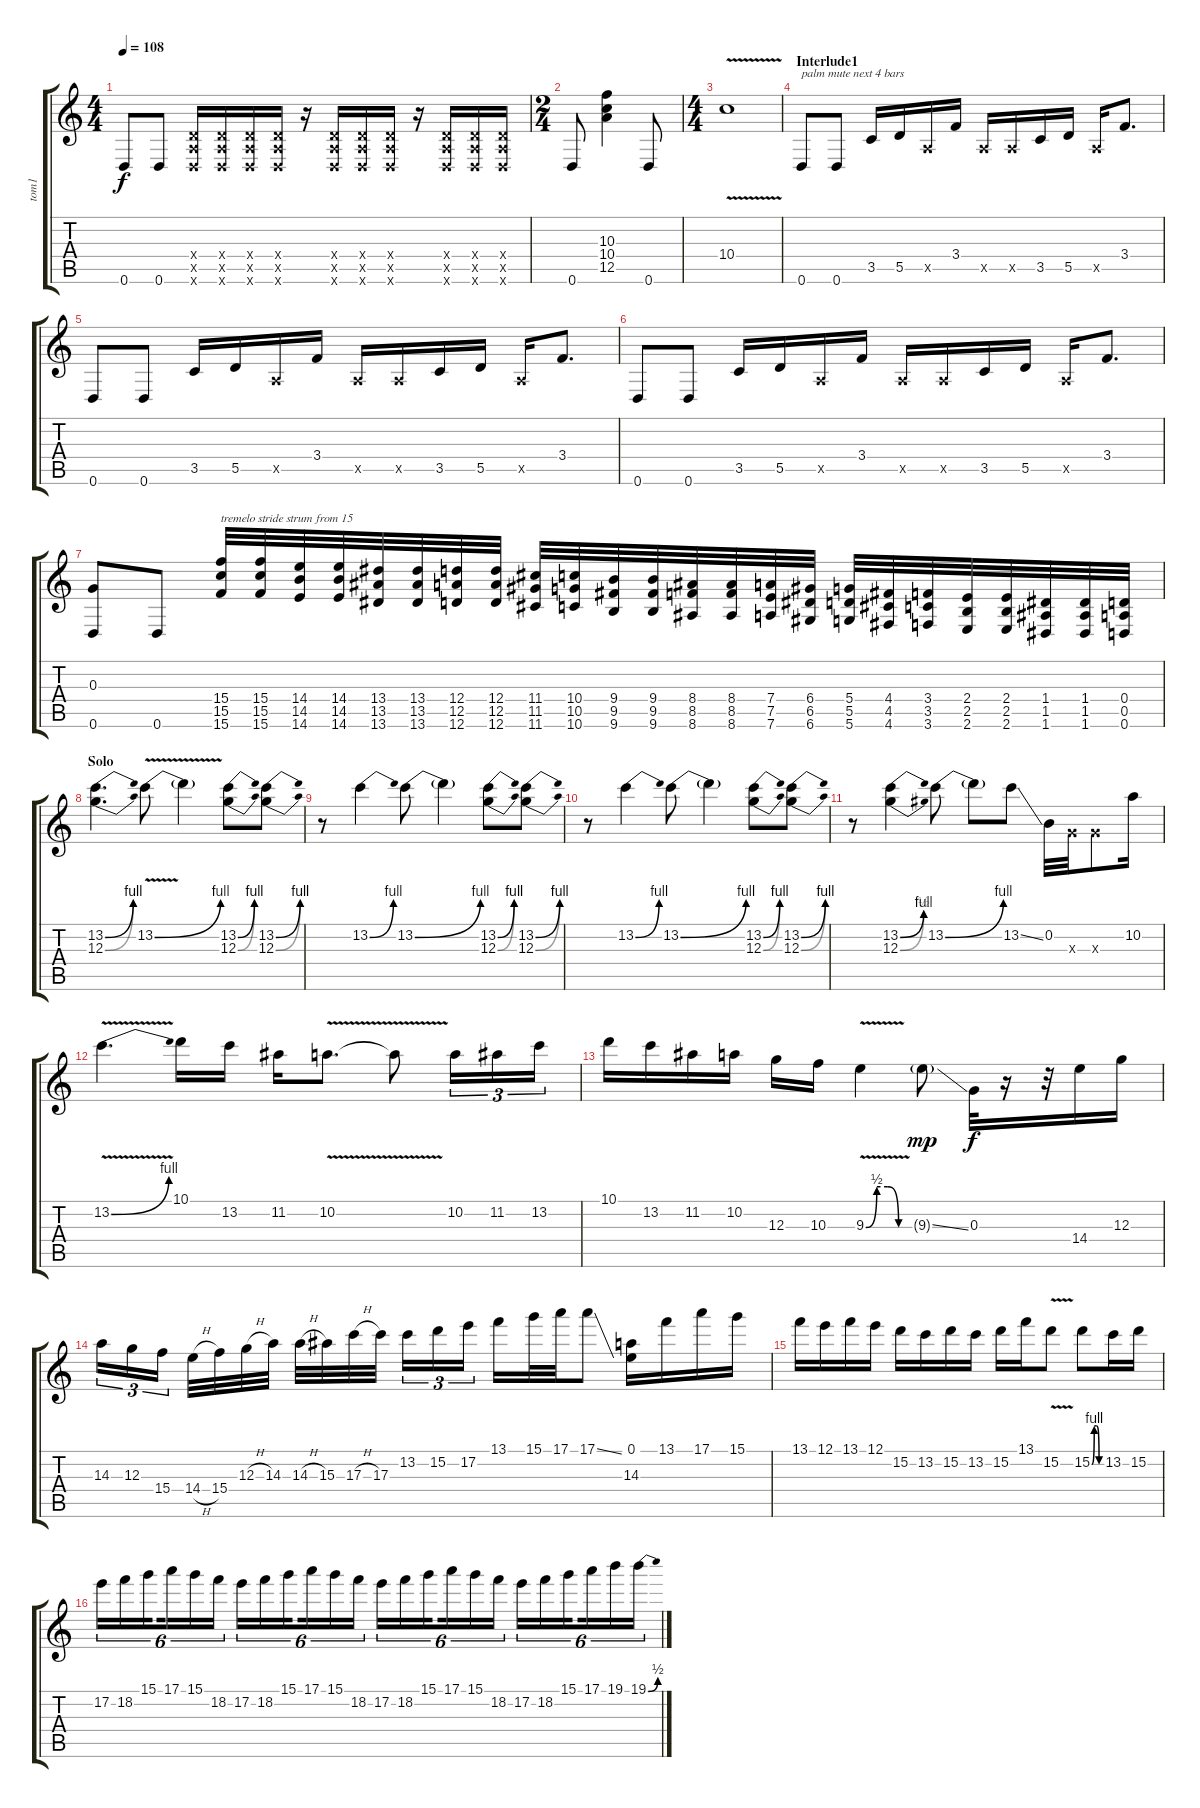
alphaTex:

\track ("tom1" "tom1") {instrument distortionguitar}
\staff {score tabs}
\tuning (E4 B3 G3 D3 A2 D2) {hide}
\ts (4 4)
\tempo 108
\clef g2
\ks c
0.6.8{dy f} 0.6.8 (0.4{x} 0.5{x} 0.6{x}).16 (0.4{x} 0.5{x} 0.6{x}).16 (0.4{x} 0.5{x} 0.6{x}).16 (0.4{x} 0.5{x} 0.6{x}).16 r.16 (0.4{x} 0.5{x} 0.6{x}).16 (0.4{x} 0.5{x} 0.6{x}).16 (0.4{x} 0.5{x} 0.6{x}).16 r.16 (0.4{x} 0.5{x} 0.6{x}).16 (0.4{x} 0.5{x} 0.6{x}).16 (0.4{x} 0.5{x} 0.6{x}).16 |
\ts (2 4)
0.6.8 (10.3 10.4 12.5).4 0.6.8 |
\ts (4 4)
10.4{v}.1 |
\section ("" "Interlude1")
0.6.8{txt "palm mute next 4 bars"} 0.6.8 3.5.16 5.5.16 0.5{x}.16 3.4.16 0.5{x}.16 0.5{x}.16 3.5.16 5.5.16 0.5{x}.16 3.4.8{d} |
0.6.8 0.6.8 3.5.16 5.5.16 0.5{x}.16 3.4.16 0.5{x}.16 0.5{x}.16 3.5.16 5.5.16 0.5{x}.16 3.4.8{d} |
0.6.8 0.6.8 3.5.16 5.5.16 0.5{x}.16 3.4.16 0.5{x}.16 0.5{x}.16 3.5.16 5.5.16 0.5{x}.16 3.4.8{d} |
(0.3 0.6).8 0.6.8 (15.4 15.5 15.6).32{txt "tremelo stride strum from 15"} (15.4 15.5 15.6).32 (14.4 14.5 14.6).32 (14.4 14.5 14.6).32 (13.4 13.5 13.6).32 (13.4 13.5 13.6).32 (12.4 12.5 12.6).32 (12.4 12.5 12.6).32 (11.4 11.5 11.6).32 (10.4 10.5 10.6).32 (9.4 9.5 9.6).32 (9.4 9.5 9.6).32 (8.4 8.5 8.6).32 (8.4 8.5 8.6).32 (7.4 7.5 7.6).32 (6.4 6.5 6.6).32 (5.4 5.5 5.6).32 (4.4 4.5 4.6).32 (3.4 3.5 3.6).32 (2.4 2.5 2.6).32 (2.4 2.5 2.6).32 (1.4 1.5 1.6).32 (1.4 1.5 1.6).32 (0.4 0.5 0.6).32 |
\section ("" "Solo")
(13.2{be (bend 0 0 60 4)} 12.3{be (bend 0 0 60 4)}).4{d} 13.2{be (bend 0 0 60 4) v}.8 13.2{t}.4 (13.2{be (bend 0 0 60 4)} 12.3{be (bend 0 0 60 4)}).8 (13.2{be (bend 0 0 60 4)} 12.3{be (bend 0 0 60 4)}).8 |
r.8 13.2{be (bend 0 0 60 4)}.4 13.2{be (bend 0 0 60 4)}.8 13.2{t}.4 (13.2{be (bend 0 0 60 4)} 12.3{be (bend 0 0 60 4)}).8 (13.2{be (bend 0 0 60 4)} 12.3{be (bend 0 0 60 4)}).8 |
r.8 13.2{be (bend 0 0 60 4)}.4 13.2{be (bend 0 0 60 4)}.8 13.2{t}.4 (13.2{be (bend 0 0 60 4)} 12.3{be (bend 0 0 60 4)}).8 (13.2{be (bend 0 0 60 4)} 12.3{be (bend 0 0 60 4)}).8 |
r.8 (13.2{be (bend 0 0 60 4)} 12.3{be (bend 0 0 60 2)}).4 13.2{be (bend 0 0 60 4)}.8 13.2{t}.8 13.2{ss}.8 0.2.32 0.3{x}.32 0.3{x}.8 10.2.16 |
13.2{be (bend 0 0 60 4) v}.4{d} 10.1.16 13.2.16 11.2.16 10.2{v}.8{d} 10.2{t}.8 10.2.16{tu (3 2)} 11.2.16{tu (3 2)} 13.2.16{tu (3 2)} |
10.1.16 13.2.16 11.2.16 10.2.16 12.3.16 10.3.16 9.3{be (custom 0 0 15 2 30 2 45 0 60 0) v}.4 9.3{ss g}.8{dy mp} 0.3.32{dy f} r.16 r.32 14.4.16 12.3.16 |
14.3.16{tu (3 2)} 12.3.16{tu (3 2)} 15.4.16{tu (3 2) beam splitsecondary} 14.4{h}.32 15.4.32 12.3{h}.32 14.3.32 14.3{h}.32 15.3.32 17.3{h}.32 17.3.32{beam splitsecondary} 13.2.16{tu (3 2)} 15.2.16{tu (3 2)} 17.2.16{tu (3 2)} 13.1.16 15.1.32 17.1.32 17.1{ss}.8 (0.1 14.3).16 13.1.16 17.1.16 15.1.16 |
13.1.16 12.1.16 13.1.16 12.1.16 15.2.16 13.2.16 15.2.16 13.2.16 15.2.16 13.1.16 15.2{v}.8 15.2{be (custom 0 0 15 4 30 4 45 0 60 0)}.8 13.2.16 15.2.16 |
17.2.16{tu (6 4)} 18.2.16{tu (6 4)} 15.1.16{tu (6 4) beam splitsecondary} 17.1.16{tu (6 4)} 15.1.16{tu (6 4)} 18.2.16{tu (6 4)} 17.2.16{tu (6 4)} 18.2.16{tu (6 4)} 15.1.16{tu (6 4) beam splitsecondary} 17.1.16{tu (6 4)} 15.1.16{tu (6 4)} 18.2.16{tu (6 4)} 17.2.16{tu (6 4)} 18.2.16{tu (6 4)} 15.1.16{tu (6 4) beam splitsecondary} 17.1.16{tu (6 4)} 15.1.16{tu (6 4)} 18.2.16{tu (6 4)} 17.2.16{tu (6 4)} 18.2.16{tu (6 4)} 15.1.16{tu (6 4) beam splitsecondary} 17.1.16{tu (6 4)} 19.1.16{tu (6 4)} 19.1{be (bend 0 0 60 2)}.16{tu (6 4)}
